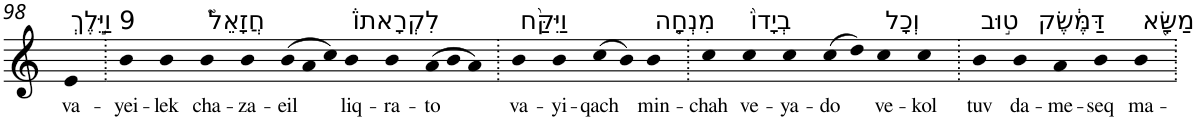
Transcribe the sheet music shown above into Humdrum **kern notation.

**kern	**text
*part1	*part1
*staff1	*staff1
*I"Piano	*
*I'Pno	*
!!LO:PB:g=z
*clefG2	*
*k[]	*
=98	=98
!LO:TX:a:t=9 וַיֵּ֣לֶךְ	!
!	!LO:LY:b
4e	va-
=99.	=99.
!	!LO:LY:b
4b	-yei-
!	!LO:LY:b
4b	-lek
!LO:TX:a:t=חֲזָאֵל֮	!
!	!LO:LY:b
4b	cha-
!	!LO:LY:b
4b	-za-
*Xtuplet	*
!	!LO:LY:b
(>12b	-eil
12a	.
12cc)	.
!LO:TX:a:t=לִקְרָאתוֹ֒	!
!	!LO:LY:b
4b	liq-
!	!LO:LY:b
4b	-ra-
!	!LO:LY:b
(>12a	-to
12b	.
12a)	.
=100.	=100.
!LO:TX:a:t=וַיִּקַּ֨ח	!
!	!LO:LY:b
4b	va-
!	!LO:LY:b
4b	-yi-
!	!LO:LY:b
(>8cc	-qach
8b)	.
!LO:TX:a:t=מִנְחָ֤ה	!
!	!LO:LY:b
4b	min-
=101.	=101.
!	!LO:LY:b
4cc	-chah
!LO:TX:a:t=בְיָדוֹ֙	!
!	!LO:LY:b
4cc	ve-
!	!LO:LY:b
4cc	-ya-
!	!LO:LY:b
(>8cc	-do
8dd)	.
!LO:TX:a:t=וְכָל	!
!	!LO:LY:b
4cc	ve-
!	!LO:LY:b
4cc	-kol
=102.	=102.
!LO:TX:a:t=ט֣וּב	!
!	!LO:LY:b
4b	tuv
!LO:TX:a:t=דַּמֶּ֔שֶׂק	!
!	!LO:LY:b
4b	da-
!	!LO:LY:b
4a	-me-
!	!LO:LY:b
4b	-seq
!LO:TX:a:t=מַשָּׂ֖א	!
!	!LO:LY:b
4b	ma-
=.	=.
*-	*-
